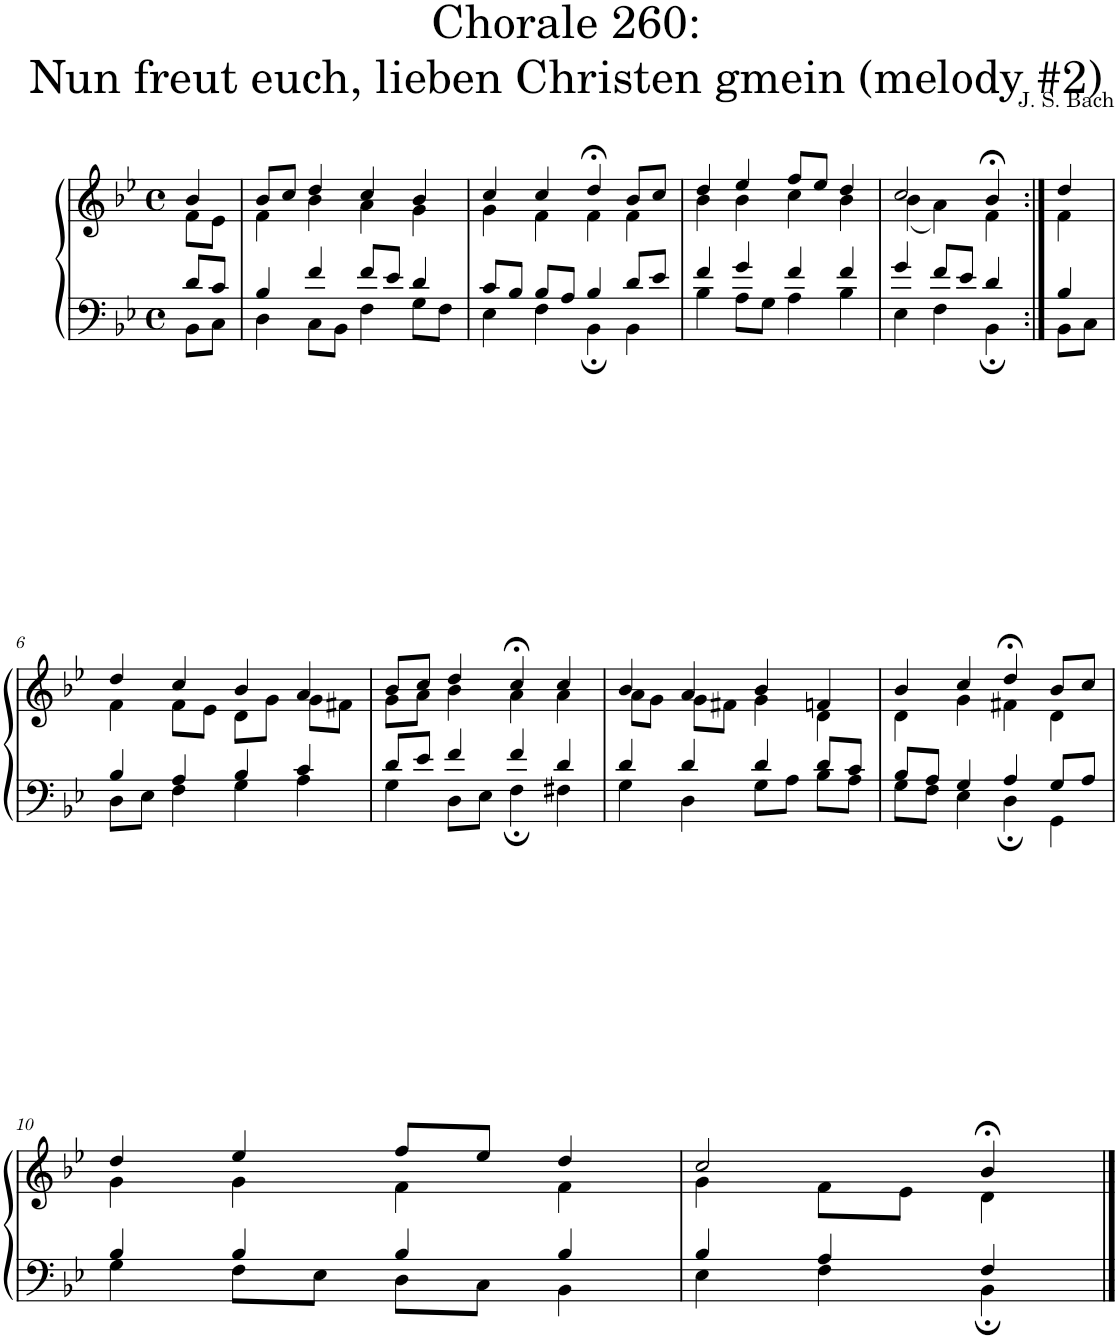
**kern	**kern
*part1	*part1
*staff2	*staff1
*I"S,A	*
*clefF4	*clefG2
*k[b-e-]	*k[b-e-]
*M4/4	*M4/4
*met(c)	*met(c)
=	=
*^	*^
8d/L	8BB-\L	4b-/	8f\L
8c/J	8C\J	.	8e-\J
=1	=1	=1	=1
4B-/	4D\	8b-/L	4f\
.	.	8cc/J	.
4f/	8C\L	4dd/	4b-\
.	8BB-\J	.	.
8f/L	4F\	4cc/	4a\
8e-/J	.	.	.
4d/	8G\L	4b-/	4g\
.	8F\J	.	.
=2	=2	=2	=2
8c/L	4E-\	4cc/	4g\
8B-/J	.	.	.
8B-/L	4F\	4cc/	4f\
8A/J	.	.	.
4B-/	4BB-;\	4dd;</	4f\
8d/L	4BB-\	8b-/L	4f\
8e-/J	.	8cc/J	.
=3	=3	=3	=3
4f/	4B-\	4dd/	4b-\
4g/	8A\L	4ee-/	4b-\
.	8G\J	.	.
4f/	4A\	8ff/L	4cc\
.	.	8ee-/J	.
4f/	4B-\	4dd/	4b-\
=314	=314	=314	=314
4g/	4E-\	2cc/	(<4b-\
8f/L	4F\	.	4a\)
8e-/J	.	.	.
4d/	4BB-;\	4b-;</	4f\
=315:|!	=315:|!	=315:|!	=315:|!
4B-/	8BB-\L	4dd/	4f\
.	8C\J	.	.
!!LO:LB:g=z	!!
=6	=6	=6	=6
4B-/	8D\L	4dd/	4f\
.	8E-\J	.	.
4A/	4F\	4cc/	8f\L
.	.	.	8e-\J
4B-/	4G\	4b-/	8d\L
.	.	.	8g\J
4c/	4A\	4a/	8g\L
.	.	.	8f#X\J
=7	=7	=7	=7
8d/L	4G\	8b-/L	8g\L
8e-/J	.	8cc/J	8a\J
4f/	8D\L	4dd/	4b-\
.	8E-\J	.	.
4f/	4F;\	4cc;</	4a\
4d/	4F#X\	4cc/	4a\
=8	=8	=8	=8
4d/	4G\	4b-/	8a\L
.	.	.	8g\J
4d/	4D\	4a/	8g\L
.	.	.	8f#X\J
4d/	8G\L	4b-/	4g\
.	8A\J	.	.
8d/L	8B-\L	4fn/	4d\
8c/J	8A\J	.	.
=9	=9	=9	=9
8B-/L	8G\L	4b-/	4d\
8A/J	8F\J	.	.
4G/	4E-\	4cc/	4g\
4A/	4D;\	4dd;</	4f#X\
8G/L	4GG\	8b-/L	4d\
8A/J	.	8cc/J	.
!!LO:LB:g=z	!!
=10	=10	=10	=10
4B-/	4G\	4dd/	4g\
4B-/	8F\L	4ee-/	4g\
.	8E-\J	.	.
4B-/	8D\L	8ff/L	4f\
.	8C\J	8ee-/J	.
4B-/	4BB-\	4dd/	4f\
=11	=11	=11	=11
4B-/	4E-\	2cc/	4g\
4A/	4F\	.	8f\L
.	.	.	8e-\J
4F/	4BB-;\	4b-;</	4d\
*v	*v	*	*
*	*v	*v
==	==
*-	*-
